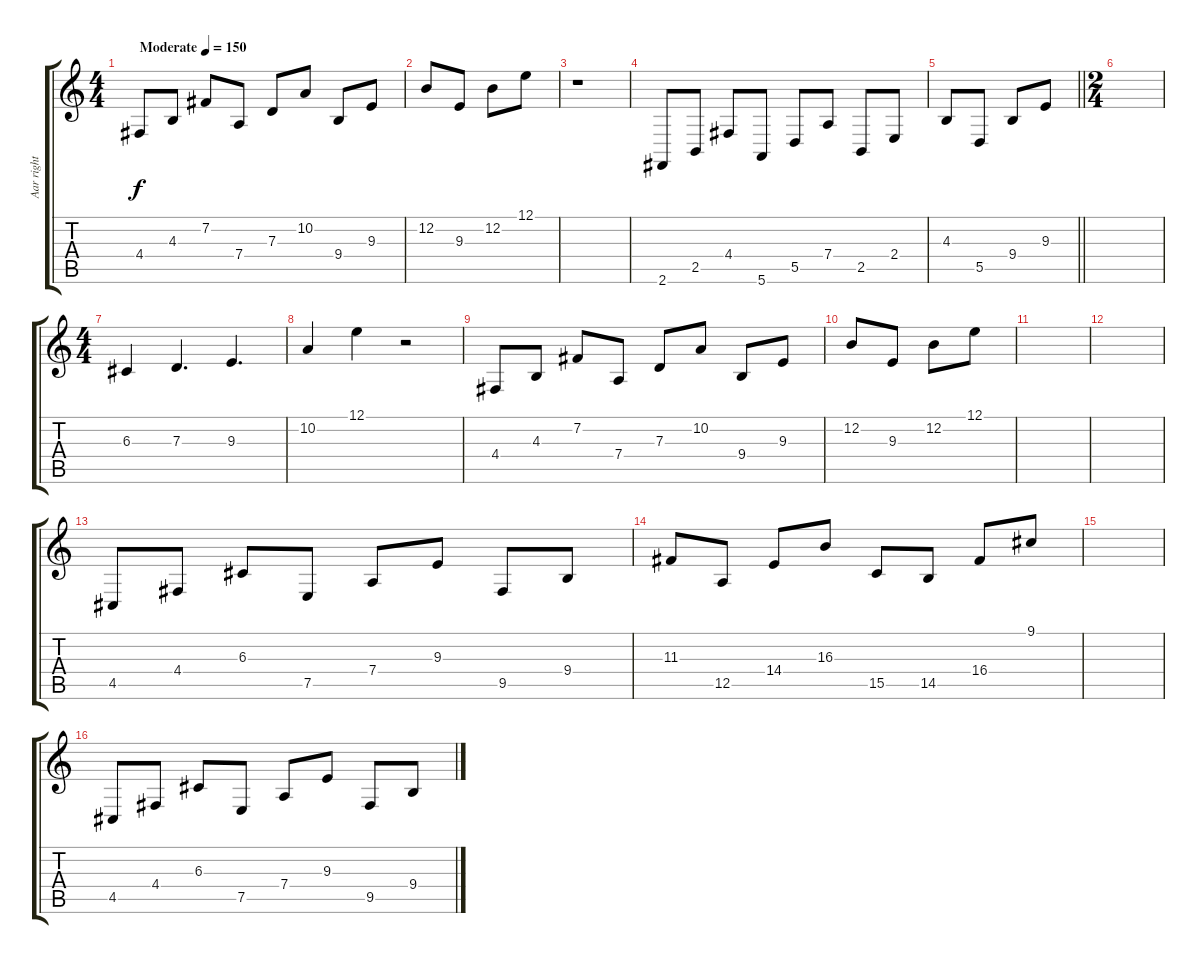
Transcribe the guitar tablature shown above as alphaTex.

\track ("Aar right" "Aar right") {instrument panflute}
\staff {score tabs}
\tuning (E4 B3 G3 D3 A2 E2) {hide}
\ts (4 4)
\tempo (150 "Moderate")
\clef g2
\ks c
4.4.8{dy f instrument panflute} 4.3.8 7.2.8 7.4.8 7.3.8 10.2.8 9.4.8 9.3.8 |
12.2.8 9.3.8 12.2.8 12.1.8 |
r.1 |
2.6.8 2.5.8 4.4.8 5.6.8 5.5.8 7.4.8 2.5.8 2.4.8 |
\barLineRight lightlight
4.3.8 5.5.8 9.4.8 9.3.8 |
\ts (2 4)
|
\ts (4 4)
6.3.4 7.3.4{d} 9.3.4{d} |
10.2.4 12.1.4 r.2 |
4.4.8 4.3.8 7.2.8 7.4.8 7.3.8 10.2.8 9.4.8 9.3.8 |
12.2.8 9.3.8 12.2.8 12.1.8 |
|
|
4.5.8 4.4.8 6.3.8 7.5.8 7.4.8 9.3.8 9.5.8 9.4.8 |
11.3.8 12.5.8 14.4.8 16.3.8 15.5.8 14.5.8 16.4.8 9.1.8 |
|
4.5.8 4.4.8 6.3.8 7.5.8 7.4.8 9.3.8 9.5.8 9.4.8
